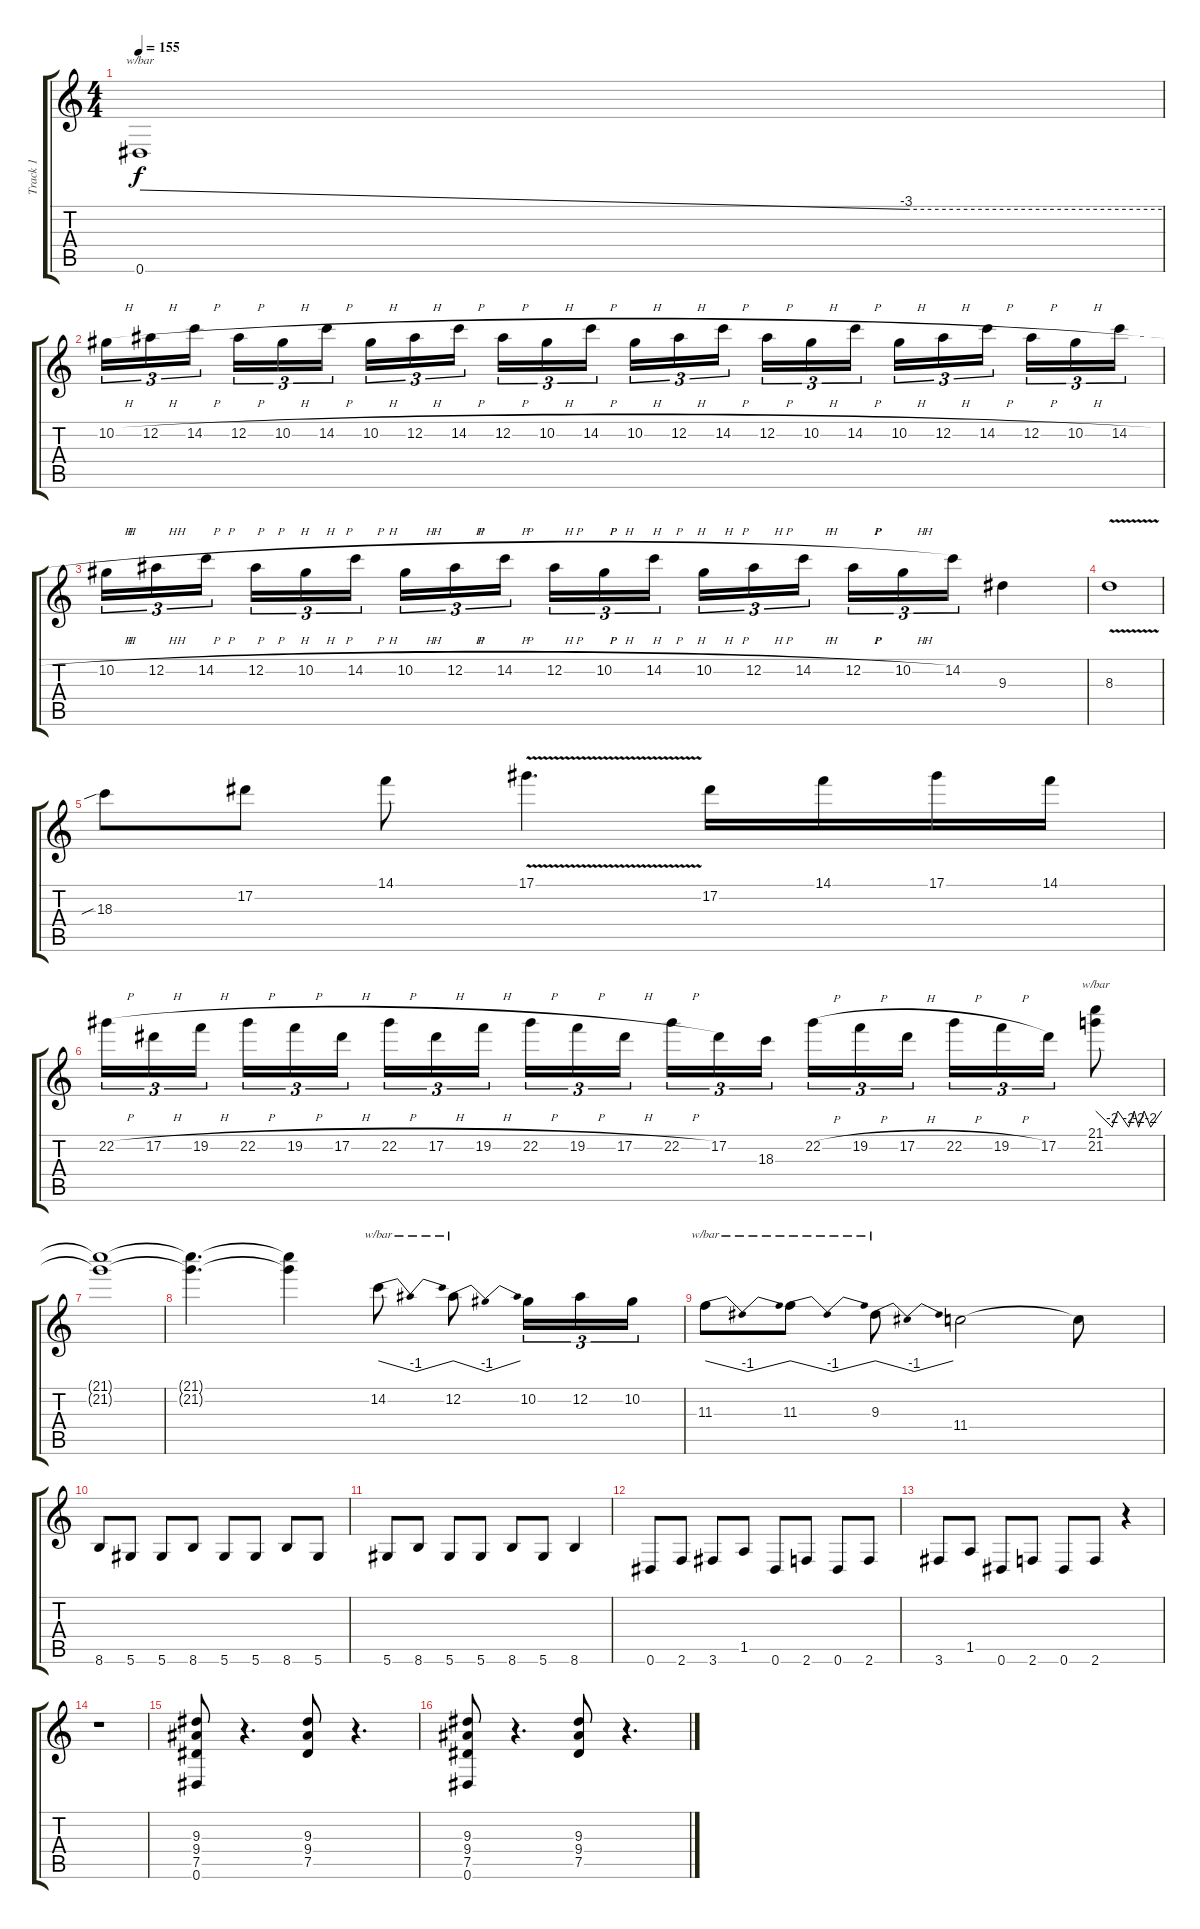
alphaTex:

\track ("Track 1" "Track 1") {instrument distortionguitar}
\staff {score tabs}
\tuning (Eb4 Bb3 Gb3 Db3 Ab2 Eb2) {hide}
\ts (4 4)
\tempo 155
\clef g2
\ks c
0.6.1{tbe (custom default 0 0 45 -12 60 -12) dy f} |
10.2{h}.16{tu (3 2)} 12.2{h}.16{tu (3 2)} 14.2{h}.16{tu (3 2) beam splitsecondary} 12.2{h}.16{tu (3 2)} 10.2{h}.16{tu (3 2)} 14.2{h}.16{tu (3 2)} 10.2{h}.16{tu (3 2)} 12.2{h}.16{tu (3 2)} 14.2{h}.16{tu (3 2) beam splitsecondary} 12.2{h}.16{tu (3 2)} 10.2{h}.16{tu (3 2)} 14.2{h}.16{tu (3 2)} 10.2{h}.16{tu (3 2)} 12.2{h}.16{tu (3 2)} 14.2{h}.16{tu (3 2) beam splitsecondary} 12.2{h}.16{tu (3 2)} 10.2{h}.16{tu (3 2)} 14.2{h}.16{tu (3 2)} 10.2{h}.16{tu (3 2)} 12.2{h}.16{tu (3 2)} 14.2{h}.16{tu (3 2) beam splitsecondary} 12.2{h}.16{tu (3 2)} 10.2{h}.16{tu (3 2)} 14.2{h}.16{tu (3 2)} |
10.2{h}.16{tu (3 2)} 12.2{h}.16{tu (3 2)} 14.2{h}.16{tu (3 2) beam splitsecondary} 12.2{h}.16{tu (3 2)} 10.2{h}.16{tu (3 2)} 14.2{h}.16{tu (3 2)} 10.2{h}.16{tu (3 2)} 12.2{h}.16{tu (3 2)} 14.2{h}.16{tu (3 2) beam splitsecondary} 12.2{h}.16{tu (3 2)} 10.2{h}.16{tu (3 2)} 14.2{h}.16{tu (3 2)} 10.2{h}.16{tu (3 2)} 12.2{h}.16{tu (3 2)} 14.2{h}.16{tu (3 2) beam splitsecondary} 12.2{h}.16{tu (3 2)} 10.2{h}.16{tu (3 2)} 14.2.16{tu (3 2)} 9.3.4 |
8.3{v}.1 |
18.3{sib}.8 17.2.8 14.1.8 17.1{v}.4{d} 17.2.16 14.1.16 17.1.16 14.1.16 |
22.2{h}.16{tu (3 2)} 17.2{h}.16{tu (3 2)} 19.2{h}.16{tu (3 2) beam splitsecondary} 22.2{h}.16{tu (3 2)} 19.2{h}.16{tu (3 2)} 17.2{h}.16{tu (3 2)} 22.2{h}.16{tu (3 2)} 17.2{h}.16{tu (3 2)} 19.2{h}.16{tu (3 2) beam splitsecondary} 22.2{h}.16{tu (3 2)} 19.2{h}.16{tu (3 2)} 17.2{h}.16{tu (3 2)} 22.2{h}.16{tu (3 2)} 17.2.16{tu (3 2)} 18.3.16{tu (3 2) beam splitsecondary} 22.2{h}.16{tu (3 2)} 19.2{h}.16{tu (3 2)} 17.2{h}.16{tu (3 2)} 22.2{h}.16{tu (3 2)} 19.2{h}.16{tu (3 2)} 17.2.16{tu (3 2)} (21.1 21.2).8{tbe (custom default 0 0 15 -8 20 0 30 -8 35 0 39 -8 44 0 50 -8 60 0)} |
(21.1{t} 21.2{t}).1 |
(21.1{t} 21.2{t}).4{d} (21.1{t} 21.2{t}).4 14.2.8{tbe (dip default 0 0 30 -4 60 0)} 12.2.8{tbe (dip default 0 0 30 -4 60 0)} 10.2.16{tu (3 2)} 12.2.16{tu (3 2)} 10.2.16{tu (3 2)} |
11.3.8{tbe (dip default 0 0 30 -4 60 0)} 11.3.8{tbe (dip default 0 0 30 -4 60 0)} 9.3.8{tbe (dip default 0 0 30 -4 60 0)} 11.4.2 11.4{t}.8 |
8.6.8 5.6.8 5.6.8 8.6.8 5.6.8 5.6.8 8.6.8 5.6.8 |
5.6.8 8.6.8 5.6.8 5.6.8 8.6.8 5.6.8 8.6.4 |
0.6.8 2.6.8 3.6.8 1.5.8 0.6.8 2.6.8 0.6.8 2.6.8 |
3.6.8 1.5.8 0.6.8 2.6.8 0.6.8 2.6.8 r.4 |
r.1 |
(9.3 9.4 7.5 0.6).8 r.4{d} (9.3 9.4 7.5).8 r.4{d} |
(9.3 9.4 7.5 0.6).8 r.4{d} (9.3 9.4 7.5).8 r.4{d}
